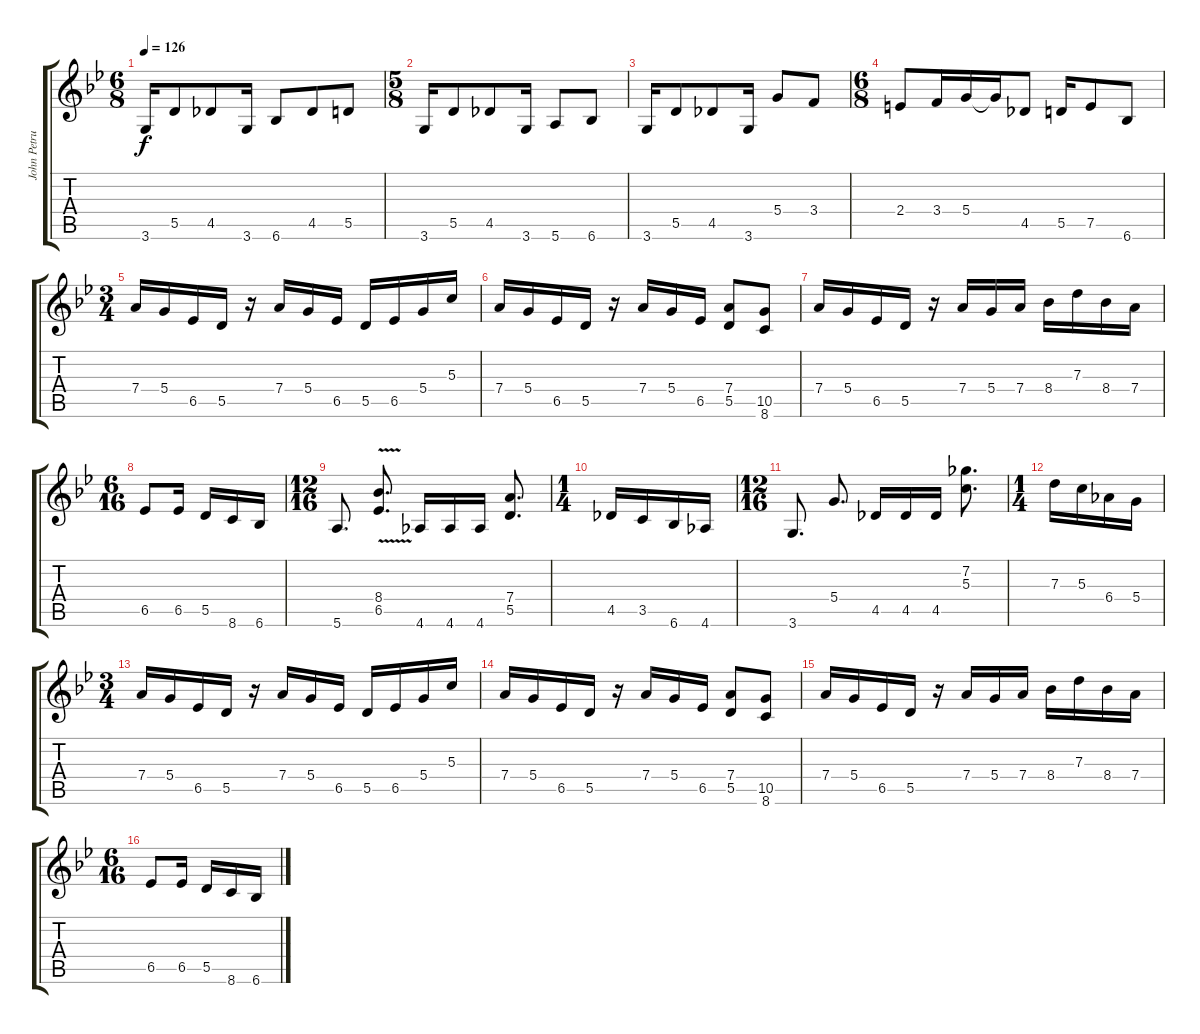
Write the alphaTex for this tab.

\track ("John Petrucci - Guitar" "John Petru") {instrument distortionguitar}
\staff {score tabs}
\tuning (E4 B3 G3 D3 A2 E2) {hide}
\ts (6 8)
\tempo 126
\clef g2
\ks gminor
3.6.16{dy f} 5.5.8 4.5.8 3.6.16 6.6.8 4.5.8 5.5.8 |
\ts (5 8)
3.6.16 5.5.8 4.5.8 3.6.16 5.6.8 6.6.8 |
3.6.16 5.5.8 4.5.8 3.6.16 5.4.8 3.4.8 |
\ts (6 8)
2.4.8 3.4.16 5.4.16 5.4{t}.16 4.5.8 5.5.16 7.5.8 6.6.8 |
\ts (3 4)
7.4.16 5.4.16 6.5.16 5.5.16 r.16 7.4.16 5.4.16 6.5.16 5.5.16 6.5.16 5.4.16 5.3.16 |
7.4.16 5.4.16 6.5.16 5.5.16 r.16 7.4.16 5.4.16 6.5.16 (7.4 5.5).8 (10.5 8.6).8 |
7.4.16 5.4.16 6.5.16 5.5.16 r.16 7.4.16 5.4.16 7.4.16 8.4.16 7.3.16 8.4.16 7.4.16 |
\ts (6 16)
6.5.8 6.5.16 5.5.16 8.6.16 6.6.16 |
\ts (12 16)
5.6.8{d} (8.4{v} 6.5{v}).8{d} 4.6.16 4.6.16 4.6.16 (7.4 5.5).8{d} |
\ts (1 4)
4.5.16 3.5.16 6.6.16 4.6.16 |
\ts (12 16)
3.6.8{d} 5.4.8{d} 4.5.16 4.5.16 4.5.16 (7.2 5.3).8{d} |
\ts (1 4)
7.3.16 5.3.16 6.4.16 5.4.16 |
\ts (3 4)
7.4.16 5.4.16 6.5.16 5.5.16 r.16 7.4.16 5.4.16 6.5.16 5.5.16 6.5.16 5.4.16 5.3.16 |
7.4.16 5.4.16 6.5.16 5.5.16 r.16 7.4.16 5.4.16 6.5.16 (7.4 5.5).8 (10.5 8.6).8 |
7.4.16 5.4.16 6.5.16 5.5.16 r.16 7.4.16 5.4.16 7.4.16 8.4.16 7.3.16 8.4.16 7.4.16 |
\ts (6 16)
6.5.8 6.5.16 5.5.16 8.6.16 6.6.16
